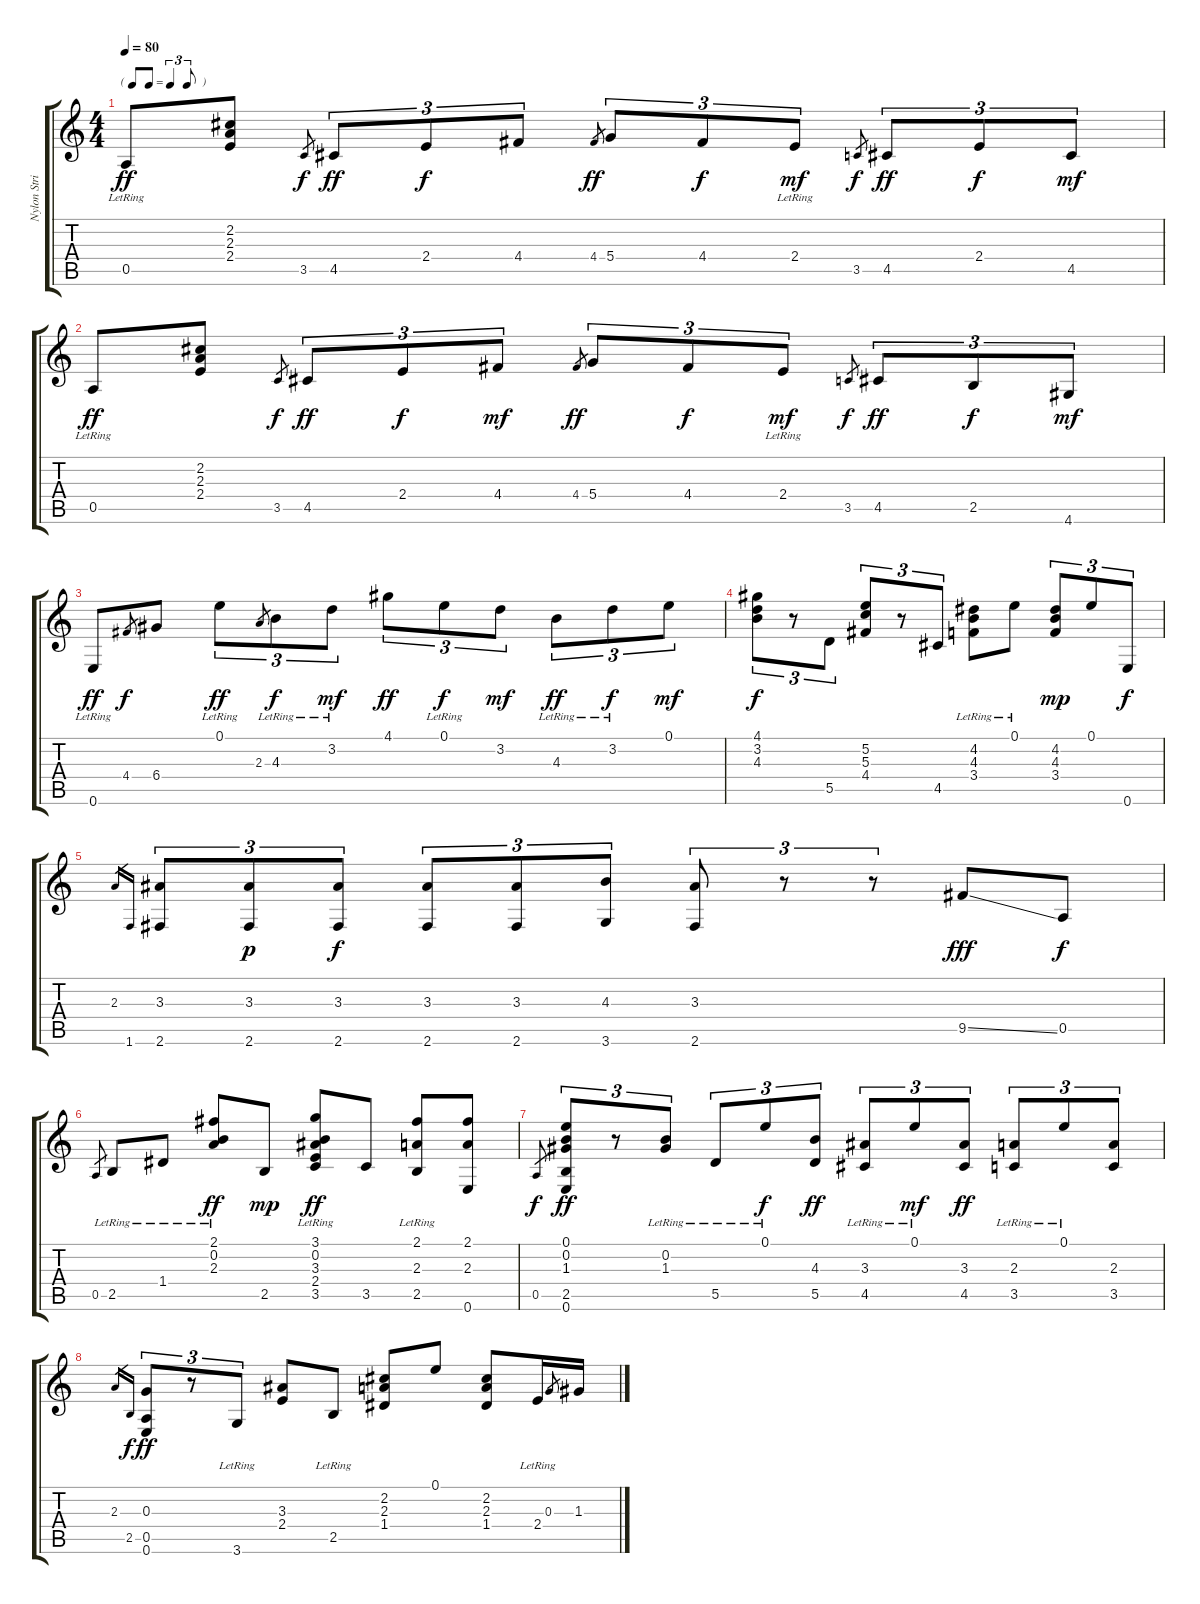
\track ("Nylon String Guitar" "Nylon Stri") {instrument acousticguitarnylon}
\staff {score tabs}
\tuning (E4 B3 G3 D3 A2 E2) {hide}
\ts (4 4)
\tf triplet8th
\tempo 80
\clef g2
\ks c
0.5{lr}.8{dy ff} (2.2 2.3 2.4).8 3.5.8{gr dy f} 4.5.8{tu (3 2) dy ff} 2.4.8{tu (3 2) dy f} 4.4.8{tu (3 2)} 4.4.8{gr dy ff} 5.4.8{tu (3 2)} 4.4.8{tu (3 2) dy f} 2.4{lr}.8{tu (3 2) dy mf} 3.5.8{gr dy f} 4.5.8{tu (3 2) dy ff} 2.4.8{tu (3 2) dy f} 4.5.8{tu (3 2) dy mf} |
0.5{lr}.8{dy ff} (2.2 2.3 2.4).8 3.5.8{gr dy f} 4.5.8{tu (3 2) dy ff} 2.4.8{tu (3 2) dy f} 4.4.8{tu (3 2) dy mf} 4.4.8{gr dy ff} 5.4.8{tu (3 2)} 4.4.8{tu (3 2) dy f} 2.4{lr}.8{tu (3 2) dy mf} 3.5.8{gr dy f} 4.5.8{tu (3 2) dy ff} 2.5.8{tu (3 2) dy f} 4.6.8{tu (3 2) dy mf} |
0.6{lr}.8{dy ff} 4.4.8{gr dy f} 6.4.8 0.1{lr}.8{tu (3 2) dy ff} 2.3.8{gr} 4.3{lr}.8{tu (3 2) dy f} 3.2{lr}.8{tu (3 2) dy mf} 4.1.8{tu (3 2) dy ff} 0.1{lr}.8{tu (3 2) dy f} 3.2.8{tu (3 2) dy mf} 4.3{lr}.8{tu (3 2) dy ff} 3.2{lr}.8{tu (3 2) dy f} 0.1.8{tu (3 2) dy mf} |
(4.1 3.2 4.3).8{tu (3 2) dy f} r.8{tu (3 2)} 5.5.8{tu (3 2)} (5.2 5.3 4.4).8{tu (3 2)} r.8{tu (3 2)} 4.5.8{tu (3 2)} (4.2{lr} 4.3 3.4).8 0.1{lr}.8 (4.2 4.3 3.4).8{tu (3 2) dy mp} 0.1.8{tu (3 2)} 0.6.8{tu (3 2) dy f} |
2.3.16{gr} 1.6.16{gr} (3.3 2.6).8{tu (3 2)} (3.3 2.6).8{tu (3 2) dy p} (3.3 2.6).8{tu (3 2) dy f} (3.3 2.6).8{tu (3 2)} (3.3 2.6).8{tu (3 2)} (4.3 3.6).8{tu (3 2)} (3.3 2.6).8{tu (3 2)} r.8{tu (3 2)} r.8{tu (3 2)} 9.5{ss}.8{dy fff} 0.5.8{dy f} |
0.5.8{gr} 2.5{lr}.8 1.4{lr}.8 (2.1{lr} 0.2{lr} 2.3{lr}).8{dy ff} 2.5.8{dy mp} (3.1{lr} 0.2{lr} 3.3{lr} 2.4{lr} 3.5).8{dy ff} 3.5.8 (2.1 2.3 2.5{lr}).8 (2.1 2.3 0.6).8 |
0.5.8{gr dy f} (0.1 0.2 1.3 2.5 0.6).8{tu (3 2) dy ff} r.8{tu (3 2)} (0.2{lr} 1.3{lr}).8{tu (3 2)} 5.5{lr}.8{tu (3 2)} 0.1{lr}.8{tu (3 2) dy f} (4.3 5.5).8{tu (3 2) dy ff} (3.3{lr} 4.5{lr}).8{tu (3 2)} 0.1{lr}.8{tu (3 2) dy mf} (3.3 4.5).8{tu (3 2) dy ff} (2.3{lr} 3.5{lr}).8{tu (3 2)} 0.1{lr}.8{tu (3 2)} (2.3 3.5).8{tu (3 2)} |
2.3.16{gr} 2.5.16{gr dy f} (0.3 0.5 0.6).8{tu (3 2) dy ff} r.8{tu (3 2)} 3.6{lr}.8{tu (3 2)} (3.3 2.4).8 2.5{lr}.8 (2.2 2.3 1.4).8 0.1.8 (2.2 2.3 1.4).8 2.4{lr}.16 0.3.8{gr} 1.3.16
